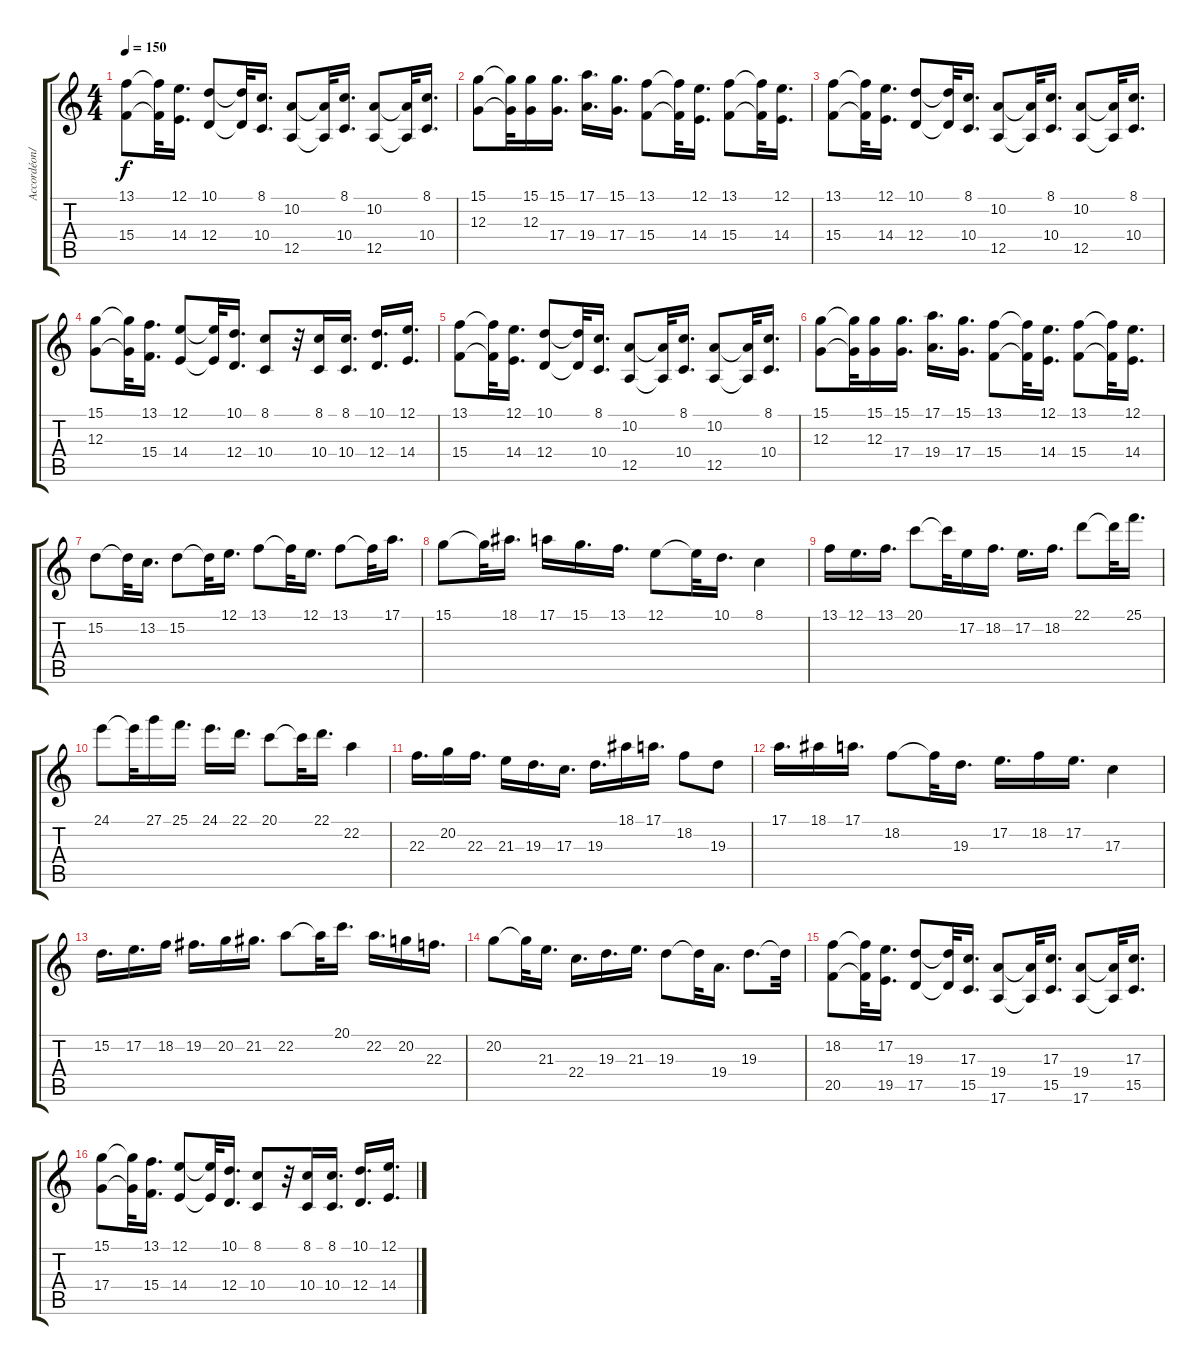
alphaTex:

\track ("Accordéon/Juho" "Accordéon/") {instrument accordion}
\staff {score tabs}
\tuning (E4 B3 G3 D3 A2 E2) {hide}
\ts (4 4)
\tempo 150
\clef g2
\ks c
(13.1 15.4).8{dy f} (13.1{t} 15.4{t}).32 (12.1 14.4).16{d} (10.1 12.4).8 (10.1{t} 12.4{t}).32 (8.1 10.4).16{d} (10.2 12.5).8 (10.2{t} 12.5{t}).32 (8.1 10.4).16{d} (10.2 12.5).8 (10.2{t} 12.5{t}).32 (8.1 10.4).16{d} |
(15.1 12.3).8 (15.1{t} 12.3{t}).32 (15.1 12.3).16 (15.1 17.4).16{d} (17.1 19.4).16{d} (15.1 17.4).16{d} (13.1 15.4).8 (13.1{t} 15.4{t}).32 (12.1 14.4).16{d} (13.1 15.4).8 (13.1{t} 15.4{t}).32 (12.1 14.4).16{d} |
(13.1 15.4).8 (13.1{t} 15.4{t}).32 (12.1 14.4).16{d} (10.1 12.4).8 (10.1{t} 12.4{t}).32 (8.1 10.4).16{d} (10.2 12.5).8 (10.2{t} 12.5{t}).32 (8.1 10.4).16{d} (10.2 12.5).8 (10.2{t} 12.5{t}).32 (8.1 10.4).16{d} |
(15.1 12.3).8 (15.1{t} 12.3{t}).32 (13.1 15.4).16{d} (12.1 14.4).8 (12.1{t} 14.4{t}).32 (10.1 12.4).16{d} (8.1 10.4).8 r.32 (8.1 10.4).16 (8.1 10.4).16{d} (10.1 12.4).16{d} (12.1 14.4).16{d} |
(13.1 15.4).8 (13.1{t} 15.4{t}).32 (12.1 14.4).16{d} (10.1 12.4).8 (10.1{t} 12.4{t}).32 (8.1 10.4).16{d} (10.2 12.5).8 (10.2{t} 12.5{t}).32 (8.1 10.4).16{d} (10.2 12.5).8 (10.2{t} 12.5{t}).32 (8.1 10.4).16{d} |
(15.1 12.3).8 (15.1{t} 12.3{t}).32 (15.1 12.3).16 (15.1 17.4).16{d} (17.1 19.4).16{d} (15.1 17.4).16{d} (13.1 15.4).8 (13.1{t} 15.4{t}).32 (12.1 14.4).16{d} (13.1 15.4).8 (13.1{t} 15.4{t}).32 (12.1 14.4).16{d} |
15.2.8{volume 16} 15.2{t}.32 13.2.16{d} 15.2.8 15.2{t}.32 12.1.16{d} 13.1.8 13.1{t}.32 12.1.16{d} 13.1.8 13.1{t}.32 17.1.16{d} |
15.1.8 15.1{t}.32 18.1.16{d} 17.1.16 15.1.16{d} 13.1.16{d} 12.1.8 12.1{t}.32 10.1.16{d} 8.1.4 |
13.1.16 12.1.16{d} 13.1.16{d} 20.1.8 20.1{t}.32 17.2.16 18.2.16{d} 17.2.16{d} 18.2.16{d} 22.1.8 22.1{t}.32 25.1.16{d} |
24.1.8 24.1{t}.32 27.1.16 25.1.16{d} 24.1.16{d} 22.1.16{d} 20.1.8 20.1{t}.32 22.1.16{d} 22.2.4 |
22.3.16{d} 20.2.16 22.3.16{d} 21.3.16 19.3.16{d} 17.3.16{d} 19.3.16{d} 18.1.16 17.1.16{d} 18.2.8 19.3.8 |
17.1.16{d} 18.1.16 17.1.16{d} 18.2.8 18.2{t}.32 19.3.16{d} 17.2.16{d} 18.2.16 17.2.16{d} 17.3.4 |
15.2.16{d} 17.2.16{d} 18.2.16 19.2.16{d} 20.2.16 21.2.16{d} 22.2.8 22.2{t}.32 20.1.16{d} 22.2.16{d} 20.2.16 22.3.16{d} |
20.2.8 20.2{t}.32 21.3.16{d} 22.4.16{d} 19.3.16{d} 21.3.16{d} 19.3.8 19.3{t}.32 19.4.16{d} 19.3.8{d} 19.3{t}.32 |
(18.2 20.5).8{volume 13} (18.2{t} 20.5{t}).32 (17.2 19.5).16{d} (19.3 17.5).8 (19.3{t} 17.5{t}).32 (17.3 15.5).16{d} (19.4 17.6).8 (19.4{t} 17.6{t}).32 (17.3 15.5).16{d} (19.4 17.6).8 (19.4{t} 17.6{t}).32 (17.3 15.5).16{d} |
(15.1 17.4).8 (15.1{t} 17.4{t}).32 (13.1 15.4).16{d} (12.1 14.4).8 (12.1{t} 14.4{t}).32 (10.1 12.4).16{d} (8.1 10.4).8 r.32 (8.1 10.4).16 (8.1 10.4).16{d} (10.1 12.4).16{d} (12.1 14.4).16{d}
